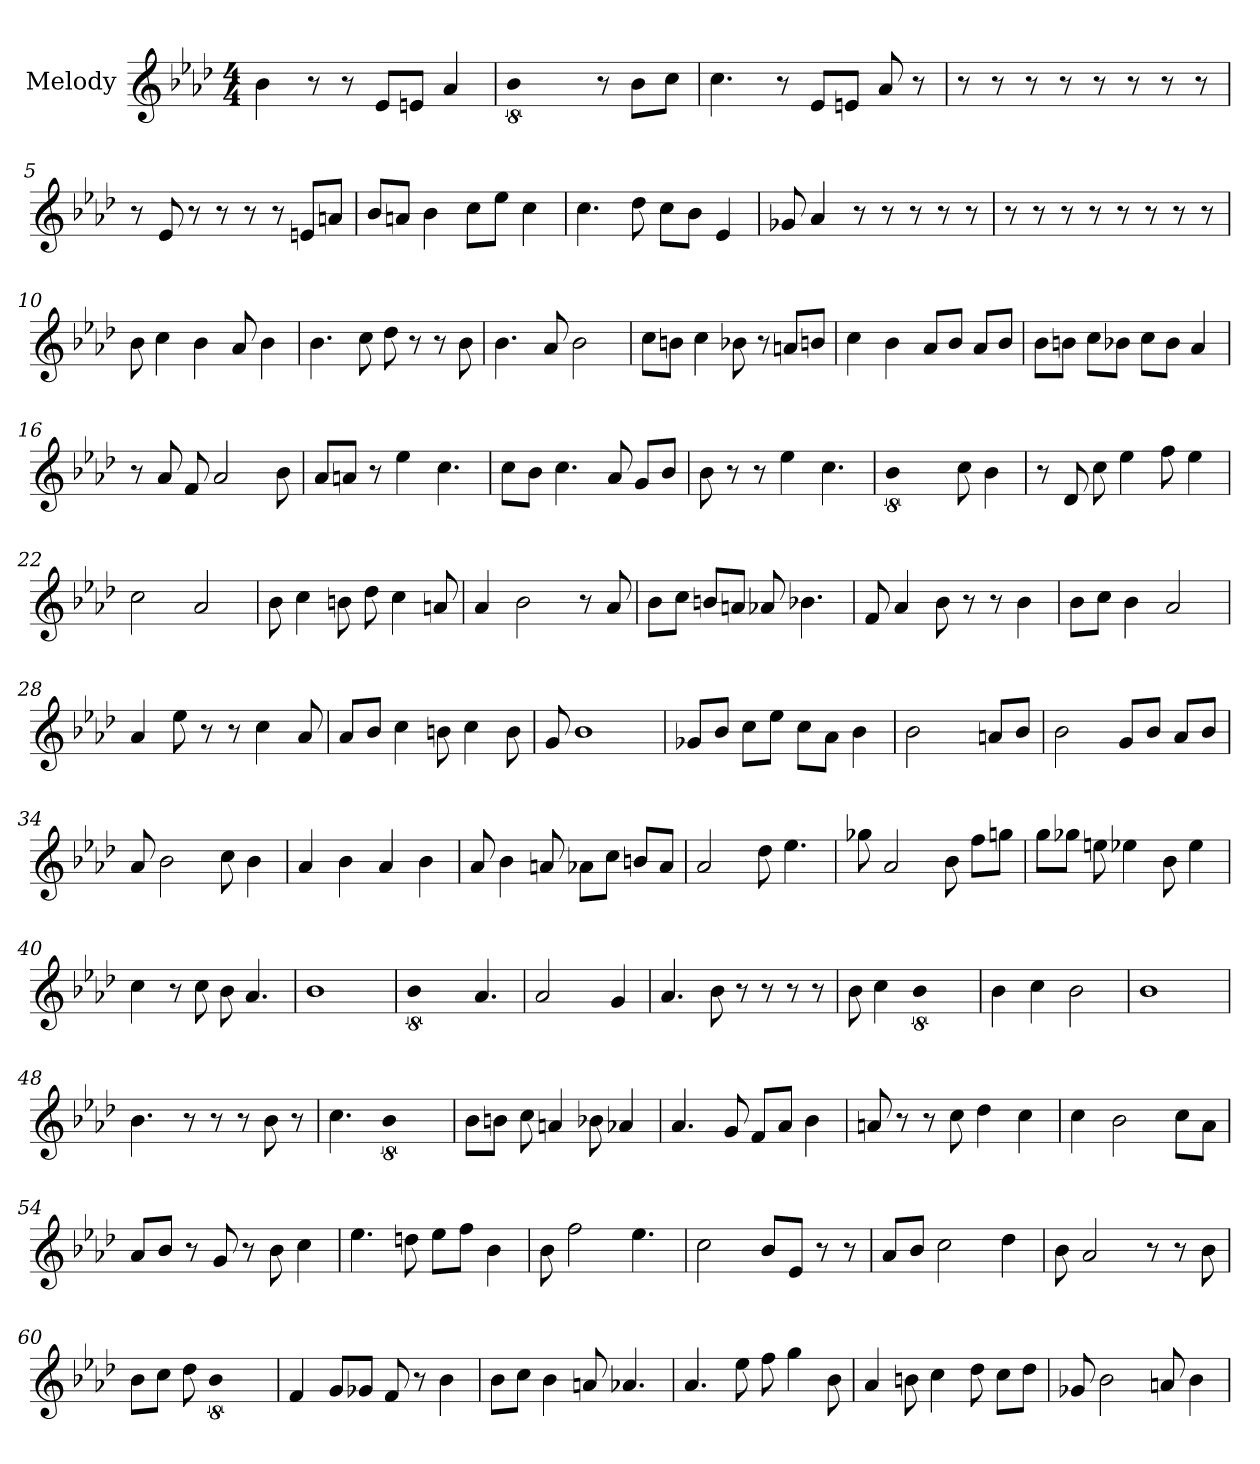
**kern
*part1
*staff1
*I"Melody
*clefG2
*k[b-e-a-d-]
*A-:
*M4/4
*MM152
=1
4b-
8r
8r
8e-/L
8e/J
4a-
=2
!LO:N:vis=2
8%5b-
8r
8b-\L
8cc\J
=3
4.cc
8r
8e-/L
8e/J
8a-
8r
=4
8r
8r
8r
8r
8r
8r
8r
8r
=5
8r
8e-
8r
8r
8r
8r
8e/L
8a/J
=6
8b-/L
8a/J
4b-
8cc\L
8ee-\J
4cc
=7
4.cc
8dd-
8cc\L
8b-\J
4e-
=8
8g-
4a-
8r
8r
8r
8r
8r
=9
8r
8r
8r
8r
8r
8r
8r
8r
=10
8b-
4cc
4b-
8a-
4b-
=11
4.b-
8cc
8dd-
8r
8r
8b-
=12
4.b-
8a-
2b-
=13
8cc\L
8b\J
4cc
8b-
8r
8a/L
8b/J
=14
4cc
4b-
8a-/L
8b-/J
8a-/L
8b-/J
=15
8b-\L
8b\J
8cc\L
8b-\J
8cc\L
8b-\J
4a-
=16
8r
8a-
8f
2a-
8b-
=17
8a-/L
8a/J
8r
4ee-
4.cc
=18
8cc\L
8b-\J
4.cc
8a-
8g/L
8b-/J
=19
8b-
8r
8r
4ee-
4.cc
=20
!LO:N:vis=2
8%5b-
8cc
4b-
=21
8r
8d-
8cc
4ee-
8ff
4ee-
=22
2cc
2a-
=23
8b-
4cc
8b
8dd-
4cc
8a
=24
4a-
2b-
8r
8a-
=25
8b-\L
8cc\J
8b/L
8a/J
8a-
4.b-
=26
8f
4a-
8b-
8r
8r
4b-
=27
8b-\L
8cc\J
4b-
2a-
=28
4a-
8ee-
8r
8r
4cc
8a-
=29
8a-/L
8b-/J
4cc
8b
4cc
8b
=30
8g
!LO:N:vis=1
2..b-
=31
8g-/L
8b-/J
8cc\L
8ee-\J
8cc\L
8a-\J
4b-
=32
!LO:N:vis=2
2.b-
8a/L
8b-/J
=33
2b-
8g/L
8b-/J
8a-/L
8b-/J
=34
8a-
2b-
8cc
4b-
=35
4a-
4b-
4a-
4b-
=36
8a-
4b-
8a
8a-\L
8cc\J
8b/L
8a-/J
=37
2a-
8dd-
4.ee-
=38
8gg-
2a-
8b-
8ff\L
8gg\J
=39
8gg\L
8gg-\J
8ee
4ee-
8b-
4ee-
=40
4cc
8r
8cc
8b-
4.a-
=41
1b-
=42
!LO:N:vis=2
8%5b-
4.a-
=43
!LO:N:vis=2
2.a-
4g
=44
4.a-
8b-
8r
8r
8r
8r
=45
8b-
4cc
!LO:N:vis=2
8%5b-
=46
4b-
4cc
2b-
=47
1b-
=48
4.b-
8r
8r
8r
8b-
8r
=49
4.cc
!LO:N:vis=2
8%5b-
=50
8b-\L
8b\J
8cc
4a
8b-
4a-
=51
4.a-
8g
8f/L
8a-/J
4b-
=52
8a
8r
8r
8cc
4dd-
4cc
=53
4cc
2b-
8cc\L
8a-\J
=54
8a-/L
8b-/J
8r
8g
8r
8b-
4cc
=55
4.ee-
8dd
8ee-\L
8ff\J
4b-
=56
8b-
2ff
4.ee-
=57
2cc
8b-/L
8e-/J
8r
8r
=58
8a-/L
8b-/J
2cc
4dd-
=59
8b-
2a-
8r
8r
8b-
=60
8b-\L
8cc\J
8dd-
!LO:N:vis=2
8%5b-
=61
4f
8g/L
8g-/J
8f
8r
4b-
=62
8b-\L
8cc\J
4b-
8a
4.a-
=63
4.a-
8ee-
8ff
4gg
8b-
=64
4a-
8b
4cc
8dd-
8cc\L
8dd-\J
=65
8g-
2b-
8a
4b-
=
*-
